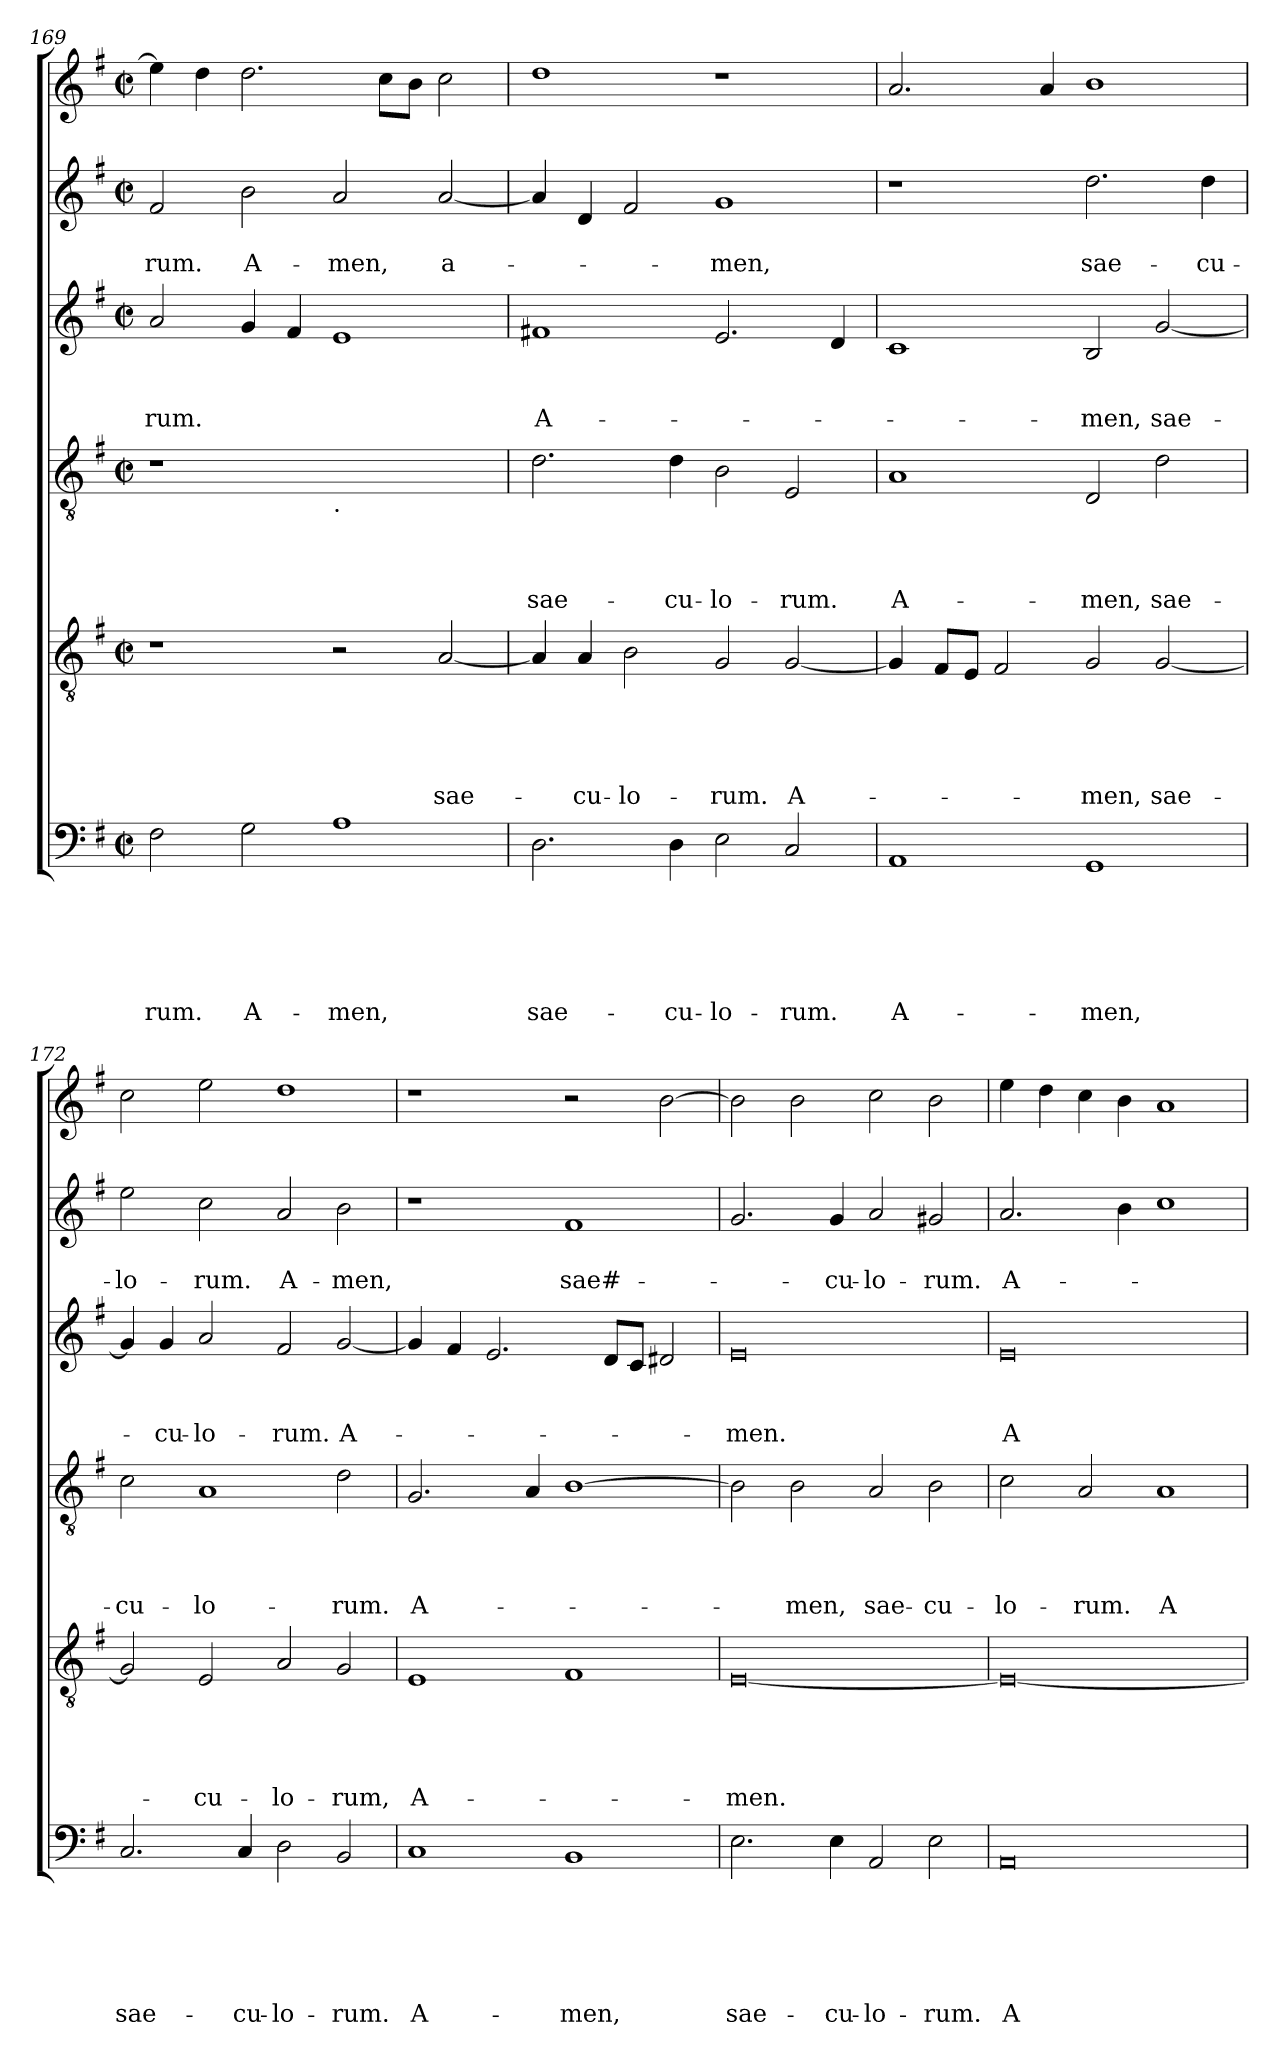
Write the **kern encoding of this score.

**kern	**text	**text	**text	**text	**text	**text	**kern	**text	**text	**text	**text	**text	**kern	**text	**text	**text	**text	**kern	**text	**text	**text	**kern	**text	**text	**kern
*part6	*part6	*part6	*part6	*part6	*part6	*part6	*part5	*part5	*part5	*part5	*part5	*part5	*part4	*part4	*part4	*part4	*part4	*part3	*part3	*part3	*part3	*part2	*part2	*part2	*part1
*staff6	*staff6	*staff6	*staff6	*staff6	*staff6	*staff6	*staff5	*staff5	*staff5	*staff5	*staff5	*staff5	*staff4	*staff4	*staff4	*staff4	*staff4	*staff3	*staff3	*staff3	*staff3	*staff2	*staff2	*staff2	*staff1
*clefF4	*	*	*	*	*	*	*clefGv2	*	*	*	*	*	*clefGv2	*	*	*	*	*clefG2	*	*	*	*clefG2	*	*	*clefG2
*k[f#]	*	*	*	*	*	*	*k[f#]	*	*	*	*	*	*k[f#]	*	*	*	*	*k[f#]	*	*	*	*k[f#]	*	*	*k[f#]
*G:	*	*	*	*	*	*	*G:	*	*	*	*	*	*G:	*	*	*	*	*G:	*	*	*	*G:	*	*	*G:
*M2/2	*	*	*	*	*	*	*M2/2	*	*	*	*	*	*M2/2	*	*	*	*	*M2/2	*	*	*	*M2/2	*	*	*M2/2
*met(c|)	*	*	*	*	*	*	*met(c|)	*	*	*	*	*	*met(c|)	*	*	*	*	*met(c|)	*	*	*	*met(c|)	*	*	*met(c|)
=169	=169	=169	=169	=169	=169	=169	=169	=169	=169	=169	=169	=169	=169	=169	=169	=169	=169	=169	=169	=169	=169	=169	=169	=169	=169
!	!	!	!	!	!	!LO:LY:b	!	!	!	!	!	!	!	!	!	!	!	!	!	!	!LO:LY:b	!	!	!LO:LY:b	!
2F#\	.	.	.	.	.	-rum.	1r	.	.	.	.	.	1r	.	.	.	.	2a/	.	.	-rum.	2f#/	.	-rum.	4ee\]
.	.	.	.	.	.	.	.	.	.	.	.	.	.	.	.	.	.	.	.	.	.	.	.	.	4dd\
!	!	!	!	!	!	!LO:LY:b	!	!	!	!	!	!	!	!	!	!	!	!	!	!	!	!	!	!LO:LY:b	!
2G\	.	.	.	.	.	A-	.	.	.	.	.	.	.	.	.	.	.	4g/	.	.	.	2b\	.	A-	2.dd\
.	.	.	.	.	.	.	.	.	.	.	.	.	.	.	.	.	.	4f#/	.	.	.	.	.	.	.
!	!	!	!	!	!	!	!	!	!	!	!	!	!LO:TX:b:t=.	!	!	!	!	!	!	!	!	!	!	!	!
!	!	!	!	!	!	!LO:LY:b	!	!	!	!	!	!	!	!	!	!	!	!	!	!	!	!	!	!LO:LY:b	!
1A	.	.	.	.	.	-men,	2r	.	.	.	.	.	1ryy	.	.	.	.	1e	.	.	.	2a/	.	-men,	.
.	.	.	.	.	.	.	.	.	.	.	.	.	.	.	.	.	.	.	.	.	.	.	.	.	8cc\L
.	.	.	.	.	.	.	.	.	.	.	.	.	.	.	.	.	.	.	.	.	.	.	.	.	8b\J
!	!	!	!	!	!	!	!	!	!	!	!	!LO:LY:b	!	!	!	!	!	!	!	!	!	!	!	!LO:LY:b	!
.	.	.	.	.	.	.	[<2A/	.	.	.	.	sae-	.	.	.	.	.	.	.	.	.	[<2a/	.	a-	2cc\
=170	=170	=170	=170	=170	=170	=170	=170	=170	=170	=170	=170	=170	=170	=170	=170	=170	=170	=170	=170	=170	=170	=170	=170	=170	=170
!	!	!	!	!	!	!LO:LY:b	!	!	!	!	!	!	!	!	!	!	!LO:LY:b	!	!	!	!LO:LY:b	!	!	!	!
2.D\	.	.	.	.	.	sae-	4A/]	.	.	.	.	.	2.d\	.	.	.	sae-	1f#X	.	.	A-	4a/]	.	.	1dd
!	!	!	!	!	!	!	!	!	!	!	!	!LO:LY:b	!	!	!	!	!	!	!	!	!	!	!	!	!
.	.	.	.	.	.	.	4A/	.	.	.	.	-cu-	.	.	.	.	.	.	.	.	.	4d/	.	.	.
!	!	!	!	!	!	!	!	!	!	!	!	!LO:LY:b	!	!	!	!	!	!	!	!	!	!	!	!	!
.	.	.	.	.	.	.	2B\	.	.	.	.	-lo-	.	.	.	.	.	.	.	.	.	2f#/	.	.	.
!	!	!	!	!	!	!LO:LY:b	!	!	!	!	!	!	!	!	!	!	!LO:LY:b	!	!	!	!	!	!	!	!
4D\	.	.	.	.	.	-cu-	.	.	.	.	.	.	4d\	.	.	.	-cu-	.	.	.	.	.	.	.	.
!	!	!	!	!	!	!LO:LY:b	!	!	!	!	!	!LO:LY:b	!	!	!	!	!LO:LY:b	!	!	!	!	!	!	!LO:LY:b	!
2E\	.	.	.	.	.	-lo-	2G/	.	.	.	.	-rum.	2B\	.	.	.	-lo-	2.e/	.	.	.	1g	.	-men,	1r
!	!	!	!	!	!	!LO:LY:b:rj	!	!	!	!	!	!LO:LY:b	!	!	!	!	!LO:LY:b:rj	!	!	!	!	!	!	!	!
2C/	.	.	.	.	.	-rum.	[<2G/	.	.	.	.	A-	2E/	.	.	.	-rum.	.	.	.	.	.	.	.	.
.	.	.	.	.	.	.	.	.	.	.	.	.	.	.	.	.	.	4d/	.	.	.	.	.	.	.
!!LO:LB:g=z
=171	=171	=171	=171	=171	=171	=171	=171	=171	=171	=171	=171	=171	=171	=171	=171	=171	=171	=171	=171	=171	=171	=171	=171	=171	=171
!	!	!	!	!	!	!LO:LY:b	!	!	!	!	!	!	!	!	!	!	!LO:LY:b	!	!	!	!	!	!	!	!
1AA	.	.	.	.	.	A-	4G/]	.	.	.	.	.	1A	.	.	.	A-	1c	.	.	.	1r	.	.	2.a/
.	.	.	.	.	.	.	8F#/L	.	.	.	.	.	.	.	.	.	.	.	.	.	.	.	.	.	.
.	.	.	.	.	.	.	8E/J	.	.	.	.	.	.	.	.	.	.	.	.	.	.	.	.	.	.
.	.	.	.	.	.	.	2F#/	.	.	.	.	.	.	.	.	.	.	.	.	.	.	.	.	.	.
.	.	.	.	.	.	.	.	.	.	.	.	.	.	.	.	.	.	.	.	.	.	.	.	.	4a/
!	!	!	!	!	!	!LO:LY:b	!	!	!	!	!	!LO:LY:b	!	!	!	!	!LO:LY:b	!	!	!	!LO:LY:b	!	!	!LO:LY:b	!
1GG	.	.	.	.	.	-men,	2G/	.	.	.	.	-men,	2D/	.	.	.	-men,	2B/	.	.	-men,	2.dd\	.	sae-	1b
!	!	!	!	!	!	!	!	!	!	!	!	!LO:LY:b	!	!	!	!	!LO:LY:b	!	!	!	!LO:LY:b	!	!	!	!
.	.	.	.	.	.	.	[<2G/	.	.	.	.	sae-	2d\	.	.	.	sae-	[<2g/	.	.	sae-	.	.	.	.
!	!	!	!	!	!	!	!	!	!	!	!	!	!	!	!	!	!	!	!	!	!	!	!	!LO:LY:b	!
.	.	.	.	.	.	.	.	.	.	.	.	.	.	.	.	.	.	.	.	.	.	4dd\	.	-cu-	.
=172	=172	=172	=172	=172	=172	=172	=172	=172	=172	=172	=172	=172	=172	=172	=172	=172	=172	=172	=172	=172	=172	=172	=172	=172	=172
!	!	!	!	!	!	!LO:LY:b	!	!	!	!	!	!	!	!	!	!	!LO:LY:b	!	!	!	!	!	!	!LO:LY:b	!
2.C/	.	.	.	.	.	sae-	2G/]	.	.	.	.	.	2c\	.	.	.	-cu-	4g/]	.	.	.	2ee\	.	-lo-	2cc\
!	!	!	!	!	!	!	!	!	!	!	!	!	!	!	!	!	!	!	!	!	!LO:LY:b	!	!	!	!
.	.	.	.	.	.	.	.	.	.	.	.	.	.	.	.	.	.	4g/	.	.	-cu-	.	.	.	.
!	!	!	!	!	!	!	!	!	!	!	!	!LO:LY:b	!	!	!	!	!LO:LY:b	!	!	!	!LO:LY:b	!	!	!LO:LY:b	!
.	.	.	.	.	.	.	2E/	.	.	.	.	-cu-	1A	.	.	.	-lo-	2a/	.	.	-lo-	2cc\	.	-rum.	2ee\
!	!	!	!	!	!	!LO:LY:b	!	!	!	!	!	!	!	!	!	!	!	!	!	!	!	!	!	!	!
4C/	.	.	.	.	.	-cu-	.	.	.	.	.	.	.	.	.	.	.	.	.	.	.	.	.	.	.
!	!	!	!	!	!	!LO:LY:b	!	!	!	!	!	!LO:LY:b	!	!	!	!	!	!	!	!	!LO:LY:b	!	!	!LO:LY:b	!
2D\	.	.	.	.	.	-lo-	2A/	.	.	.	.	-lo-	.	.	.	.	.	2f#/	.	.	-rum.	2a/	.	A-	1dd
!	!	!	!	!	!	!LO:LY:b	!	!	!	!	!	!LO:LY:b	!	!	!	!	!LO:LY:b	!	!	!	!LO:LY:b	!	!	!LO:LY:b	!
2BB/	.	.	.	.	.	-rum.	2G/	.	.	.	.	-rum,	2d\	.	.	.	-rum.	[<2g/	.	.	A-	2b\	.	-men,	.
=173	=173	=173	=173	=173	=173	=173	=173	=173	=173	=173	=173	=173	=173	=173	=173	=173	=173	=173	=173	=173	=173	=173	=173	=173	=173
!	!	!	!	!	!	!LO:LY:b	!	!	!	!	!	!LO:LY:b	!	!	!	!	!LO:LY:b	!	!	!	!	!	!	!	!
1C	.	.	.	.	.	A-	1E	.	.	.	.	A-	2.G/	.	.	.	A-	4g/]	.	.	.	1r	.	.	1r
.	.	.	.	.	.	.	.	.	.	.	.	.	.	.	.	.	.	4f#/	.	.	.	.	.	.	.
.	.	.	.	.	.	.	.	.	.	.	.	.	.	.	.	.	.	2.e/	.	.	.	.	.	.	.
.	.	.	.	.	.	.	.	.	.	.	.	.	4A/	.	.	.	.	.	.	.	.	.	.	.	.
!	!	!	!	!	!	!LO:LY:b	!	!	!	!	!	!	!	!	!	!	!	!	!	!	!	!	!	!LO:LY:b	!
1BB	.	.	.	.	.	-men,	1F#	.	.	.	.	.	[>1B	.	.	.	.	.	.	.	.	1f#	.	sae#-	2r
.	.	.	.	.	.	.	.	.	.	.	.	.	.	.	.	.	.	8d/L	.	.	.	.	.	.	.
.	.	.	.	.	.	.	.	.	.	.	.	.	.	.	.	.	.	8c/J	.	.	.	.	.	.	.
.	.	.	.	.	.	.	.	.	.	.	.	.	.	.	.	.	.	2d#/	.	.	.	.	.	.	[>2b\
=174	=174	=174	=174	=174	=174	=174	=174	=174	=174	=174	=174	=174	=174	=174	=174	=174	=174	=174	=174	=174	=174	=174	=174	=174	=174
!	!	!	!	!	!	!LO:LY:b	!	!	!	!	!	!LO:LY:b	!	!	!	!	!	!	!	!	!LO:LY:b	!	!	!	!
2.E\	.	.	.	.	.	sae-	[<0E	.	.	.	.	-men.	2B\]	.	.	.	.	0e	.	.	-men.	2.g/	.	.	2b\]
!	!	!	!	!	!	!	!	!	!	!	!	!	!	!	!	!	!LO:LY:b	!	!	!	!	!	!	!	!
.	.	.	.	.	.	.	.	.	.	.	.	.	2B\	.	.	.	-men,	.	.	.	.	.	.	.	2b\
!	!	!	!	!	!	!LO:LY:b	!	!	!	!	!	!	!	!	!	!	!	!	!	!	!	!	!	!LO:LY:b	!
4E\	.	.	.	.	.	-cu-	.	.	.	.	.	.	.	.	.	.	.	.	.	.	.	4g/	.	-cu-	.
!	!	!	!	!	!	!LO:LY:b	!	!	!	!	!	!	!	!	!	!	!LO:LY:b	!	!	!	!	!	!	!LO:LY:b	!
2AA/	.	.	.	.	.	-lo-	.	.	.	.	.	.	2A/	.	.	.	sae-	.	.	.	.	2a/	.	-lo-	2cc\
!	!	!	!	!	!	!LO:LY:b	!	!	!	!	!	!	!	!	!	!	!LO:LY:b	!	!	!	!	!	!	!LO:LY:b	!
2E\	.	.	.	.	.	-rum.	.	.	.	.	.	.	2B\	.	.	.	-cu-	.	.	.	.	2g#X/	.	-rum.	2b\
=175	=175	=175	=175	=175	=175	=175	=175	=175	=175	=175	=175	=175	=175	=175	=175	=175	=175	=175	=175	=175	=175	=175	=175	=175	=175
!	!	!	!	!	!	!LO:LY:b:rj	!	!	!	!	!	!	!	!	!	!	!LO:LY:b	!	!	!	!LO:LY:b:rj	!	!	!LO:LY:b	!
0AA	.	.	.	.	.	A-	0E_	.	.	.	.	.	2c\	.	.	.	-lo-	0e	.	.	A-	2.a/	.	A-	4ee\
.	.	.	.	.	.	.	.	.	.	.	.	.	.	.	.	.	.	.	.	.	.	.	.	.	4dd\
!	!	!	!	!	!	!	!	!	!	!	!	!	!	!	!	!	!LO:LY:b	!	!	!	!	!	!	!	!
.	.	.	.	.	.	.	.	.	.	.	.	.	2A/	.	.	.	-rum.	.	.	.	.	.	.	.	4cc\
.	.	.	.	.	.	.	.	.	.	.	.	.	.	.	.	.	.	.	.	.	.	4b\	.	.	4b\
!	!	!	!	!	!	!	!	!	!	!	!	!	!	!	!	!	!LO:LY:b	!	!	!	!	!	!	!	!
.	.	.	.	.	.	.	.	.	.	.	.	.	1A	.	.	.	A-	.	.	.	.	1cc	.	.	1a
=	=	=	=	=	=	=	=	=	=	=	=	=	=	=	=	=	=	=	=	=	=	=	=	=	=
*-	*-	*-	*-	*-	*-	*-	*-	*-	*-	*-	*-	*-	*-	*-	*-	*-	*-	*-	*-	*-	*-	*-	*-	*-	*-
